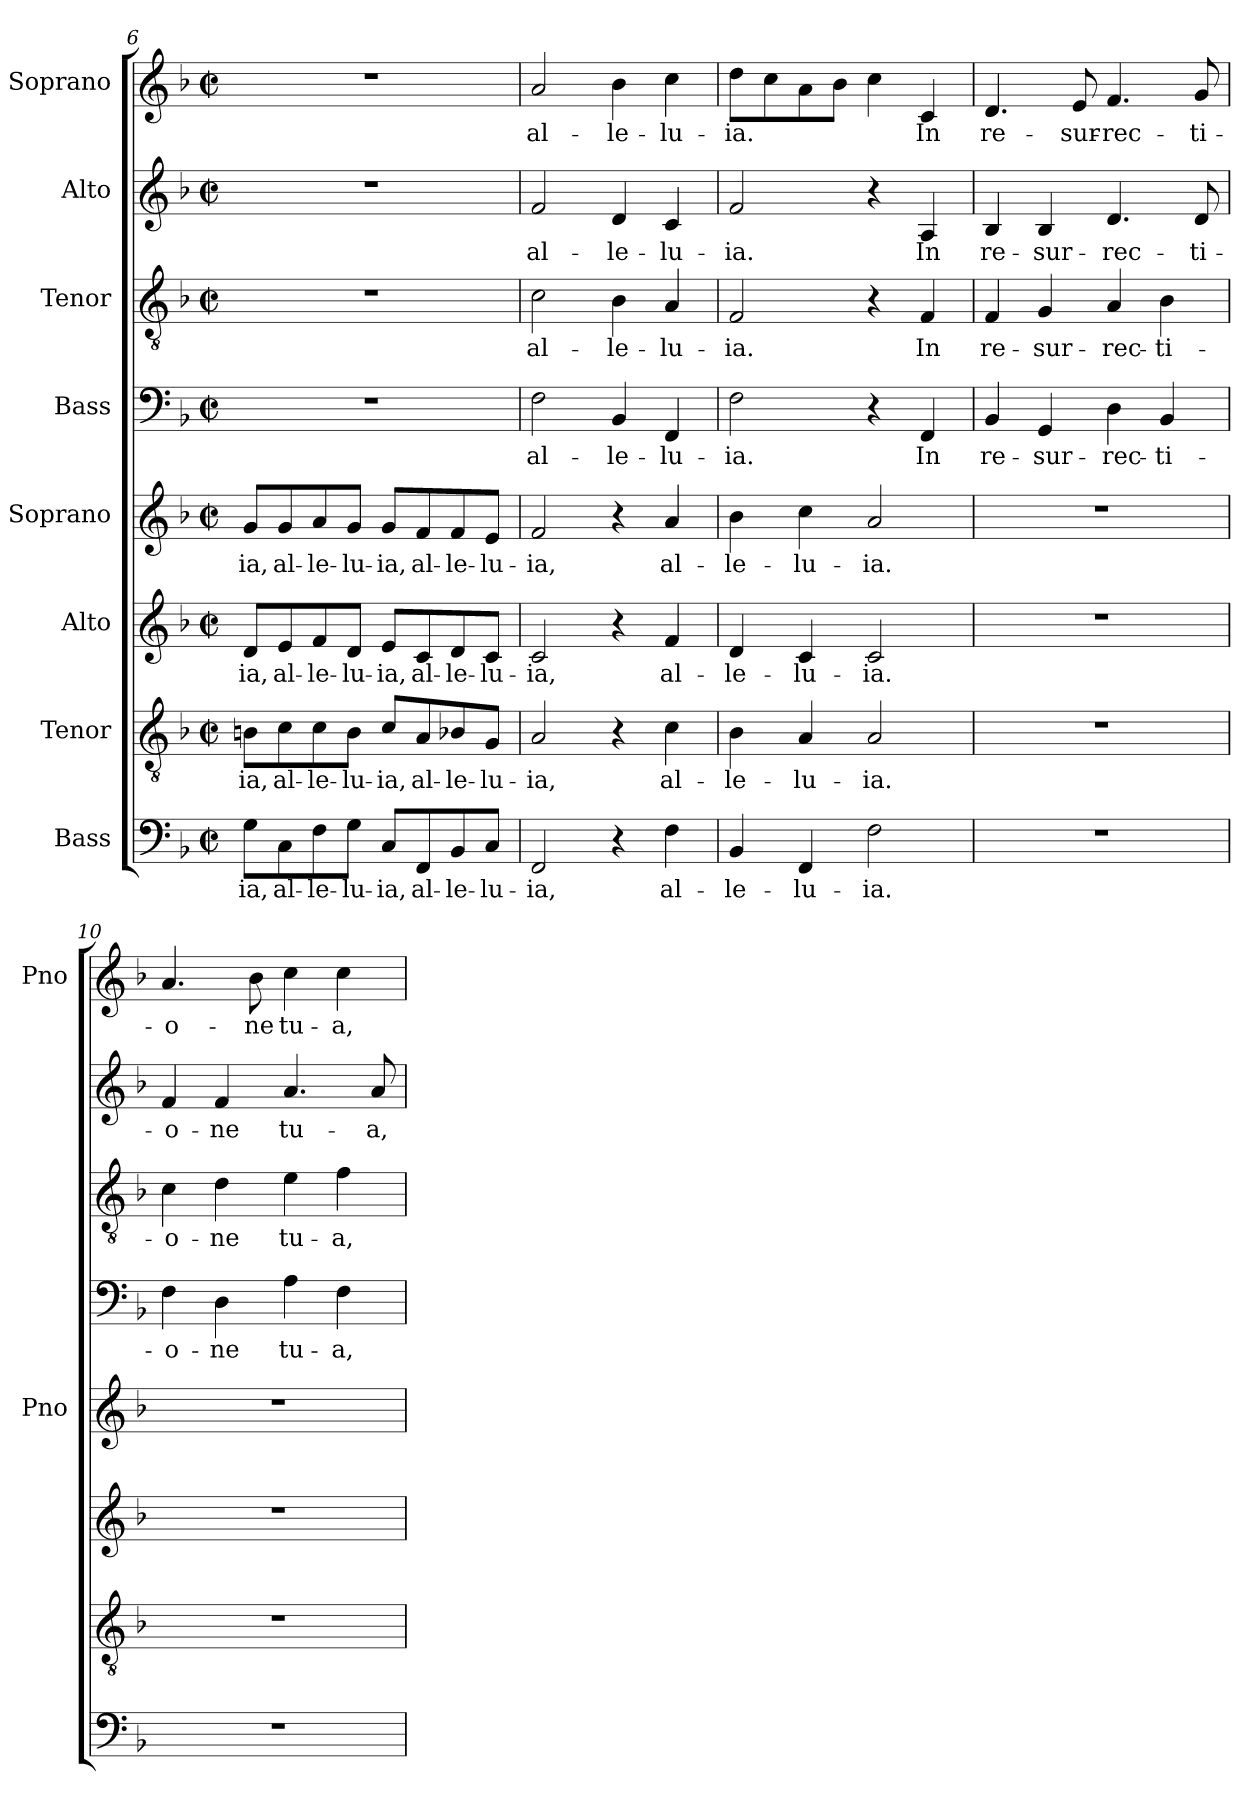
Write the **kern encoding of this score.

**kern	**text	**kern	**text	**kern	**text	**kern	**text	**kern	**text	**kern	**text	**kern	**text	**kern	**text
*part8	*part8	*part7	*part7	*part6	*part6	*part5	*part5	*part4	*part4	*part3	*part3	*part2	*part2	*part1	*part1
*staff8	*staff8	*staff7	*staff7	*staff6	*staff6	*staff5	*staff5	*staff4	*staff4	*staff3	*staff3	*staff2	*staff2	*staff1	*staff1
*I"Bass	*	*I"Tenor	*	*I"Alto	*	*I"Soprano	*	*I"Bass	*	*I"Tenor	*	*I"Alto	*	*I"Soprano	*
*	*	*	*	*	*	*I'Pno	*	*	*	*	*	*	*	*I'Pno	*
!!LO:PB:g=z
*clefF4	*	*clefGv2	*	*clefG2	*	*clefG2	*	*clefF4	*	*clefGv2	*	*clefG2	*	*clefG2	*
*k[b-]	*	*k[b-]	*	*k[b-]	*	*k[b-]	*	*k[b-]	*	*k[b-]	*	*k[b-]	*	*k[b-]	*
*F:	*	*F:	*	*F:	*	*F:	*	*F:	*	*F:	*	*F:	*	*F:	*
*M2/2	*	*M2/2	*	*M2/2	*	*M2/2	*	*M2/2	*	*M2/2	*	*M2/2	*	*M2/2	*
*met(c|)	*	*met(c|)	*	*met(c|)	*	*met(c|)	*	*met(c|)	*	*met(c|)	*	*met(c|)	*	*met(c|)	*
=6	=6	=6	=6	=6	=6	=6	=6	=6	=6	=6	=6	=6	=6	=6	=6
8G\L	-ia,	8Bn\L	-ia,	8d/L	-ia,	8g/L	-ia,	1r	.	1r	.	1r	.	1r	.
8C\	al-	8c\	al-	8e/	al-	8g/	al-	.	.	.	.	.	.	.	.
8F\	-le-	8c\	-le-	8f/	-le-	8a/	-le-	.	.	.	.	.	.	.	.
8G\J	-lu-	8B\J	-lu-	8d/J	-lu-	8g/J	-lu-	.	.	.	.	.	.	.	.
8C/L	-ia,	8c/L	-ia,	8e/L	-ia,	8g/L	-ia,	.	.	.	.	.	.	.	.
8FF/	al-	8A/	al-	8c/	al-	8f/	al-	.	.	.	.	.	.	.	.
8BB-/	-le-	8B-X/	-le-	8d/	-le-	8f/	-le-	.	.	.	.	.	.	.	.
8C/J	-lu-	8G/J	-lu-	8c/J	-lu-	8e/J	-lu-	.	.	.	.	.	.	.	.
=7	=7	=7	=7	=7	=7	=7	=7	=7	=7	=7	=7	=7	=7	=7	=7
2FF/	-ia,	2A/	-ia,	2c/	-ia,	2f/	-ia,	2F\	al-	2c\	al-	2f/	al-	2a/	al-
4r	.	4r	.	4r	.	4r	.	4BB-/	-le-	4B-\	-le-	4d/	-le-	4b-\	-le-
4F\	al-	4c\	al-	4f/	al-	4a/	al-	4FF/	-lu-	4A/	-lu-	4c/	-lu-	4cc\	-lu-
=8	=8	=8	=8	=8	=8	=8	=8	=8	=8	=8	=8	=8	=8	=8	=8
4BB-/	-le-	4B-\	-le-	4d/	-le-	4b-\	-le-	2F\	-ia.	2F/	-ia.	2f/	-ia.	8dd\L	-ia.
.	.	.	.	.	.	.	.	.	.	.	.	.	.	8cc\	.
4FF/	-lu-	4A/	-lu-	4c/	-lu-	4cc\	-lu-	.	.	.	.	.	.	8a\	.
.	.	.	.	.	.	.	.	.	.	.	.	.	.	8b-\J	.
2F\	-ia.	2A/	-ia.	2c/	-ia.	2a/	-ia.	4r	.	4r	.	4r	.	4cc\	.
.	.	.	.	.	.	.	.	4FF/	In	4F/	In	4A/	In	4c/	In
=9	=9	=9	=9	=9	=9	=9	=9	=9	=9	=9	=9	=9	=9	=9	=9
1r	.	1r	.	1r	.	1r	.	4BB-/	re-	4F/	re-	4B-/	re-	4.d/	re-
.	.	.	.	.	.	.	.	4GG/	-sur-	4G/	-sur-	4B-/	-sur-	.	.
.	.	.	.	.	.	.	.	.	.	.	.	.	.	8e/	-sur-
.	.	.	.	.	.	.	.	4D\	-rec-	4A/	-rec-	4.d/	-rec-	4.f/	-rec-
.	.	.	.	.	.	.	.	4BB-/	-ti-	4B-\	-ti-	.	.	.	.
.	.	.	.	.	.	.	.	.	.	.	.	8d/	-ti-	8g/	-ti-
=10	=10	=10	=10	=10	=10	=10	=10	=10	=10	=10	=10	=10	=10	=10	=10
1r	.	1r	.	1r	.	1r	.	4F\	-o-	4c\	-o-	4f/	-o-	4.a/	-o-
.	.	.	.	.	.	.	.	4D\	-ne	4d\	-ne	4f/	-ne	.	.
.	.	.	.	.	.	.	.	.	.	.	.	.	.	8b-\	-ne
.	.	.	.	.	.	.	.	4A\	tu-	4e\	tu-	4.a/	tu-	4cc\	tu-
.	.	.	.	.	.	.	.	4F\	-a,	4f\	-a,	.	.	4cc\	-a,
.	.	.	.	.	.	.	.	.	.	.	.	8a/	-a,	.	.
=	=	=	=	=	=	=	=	=	=	=	=	=	=	=	=
*-	*-	*-	*-	*-	*-	*-	*-	*-	*-	*-	*-	*-	*-	*-	*-
